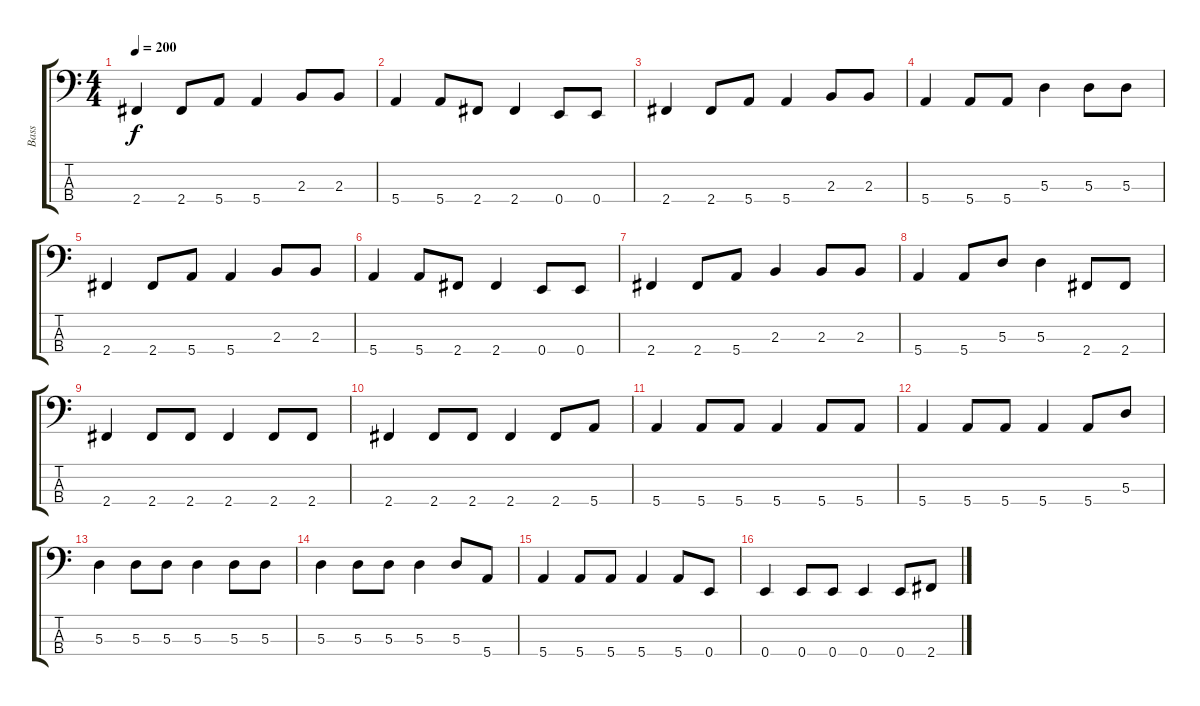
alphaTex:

\track ("Bass" "Bass") {instrument electricbasspick}
\staff {score tabs}
\tuning (G2 D2 A1 E1) {hide}
\ts (4 4)
\tempo 200
\clef f4
\ks c
2.4.4{dy f instrument electricbasspick} 2.4.8 5.4.8 5.4.4 2.3.8 2.3.8 |
5.4.4 5.4.8 2.4.8 2.4.4 0.4.8 0.4.8 |
2.4.4 2.4.8 5.4.8 5.4.4 2.3.8 2.3.8 |
5.4.4 5.4.8 5.4.8 5.3.4 5.3.8 5.3.8 |
2.4.4 2.4.8 5.4.8 5.4.4 2.3.8 2.3.8 |
5.4.4 5.4.8 2.4.8 2.4.4 0.4.8 0.4.8 |
2.4.4 2.4.8 5.4.8 2.3.4 2.3.8 2.3.8 |
5.4.4 5.4.8 5.3.8 5.3.4 2.4.8 2.4.8 |
2.4.4 2.4.8 2.4.8 2.4.4 2.4.8 2.4.8 |
2.4.4 2.4.8 2.4.8 2.4.4 2.4.8 5.4.8 |
5.4.4 5.4.8 5.4.8 5.4.4 5.4.8 5.4.8 |
5.4.4 5.4.8 5.4.8 5.4.4 5.4.8 5.3.8 |
5.3.4 5.3.8 5.3.8 5.3.4 5.3.8 5.3.8 |
5.3.4 5.3.8 5.3.8 5.3.4 5.3.8 5.4.8 |
5.4.4 5.4.8 5.4.8 5.4.4 5.4.8 0.4.8 |
0.4.4 0.4.8 0.4.8 0.4.4 0.4.8 2.4.8
